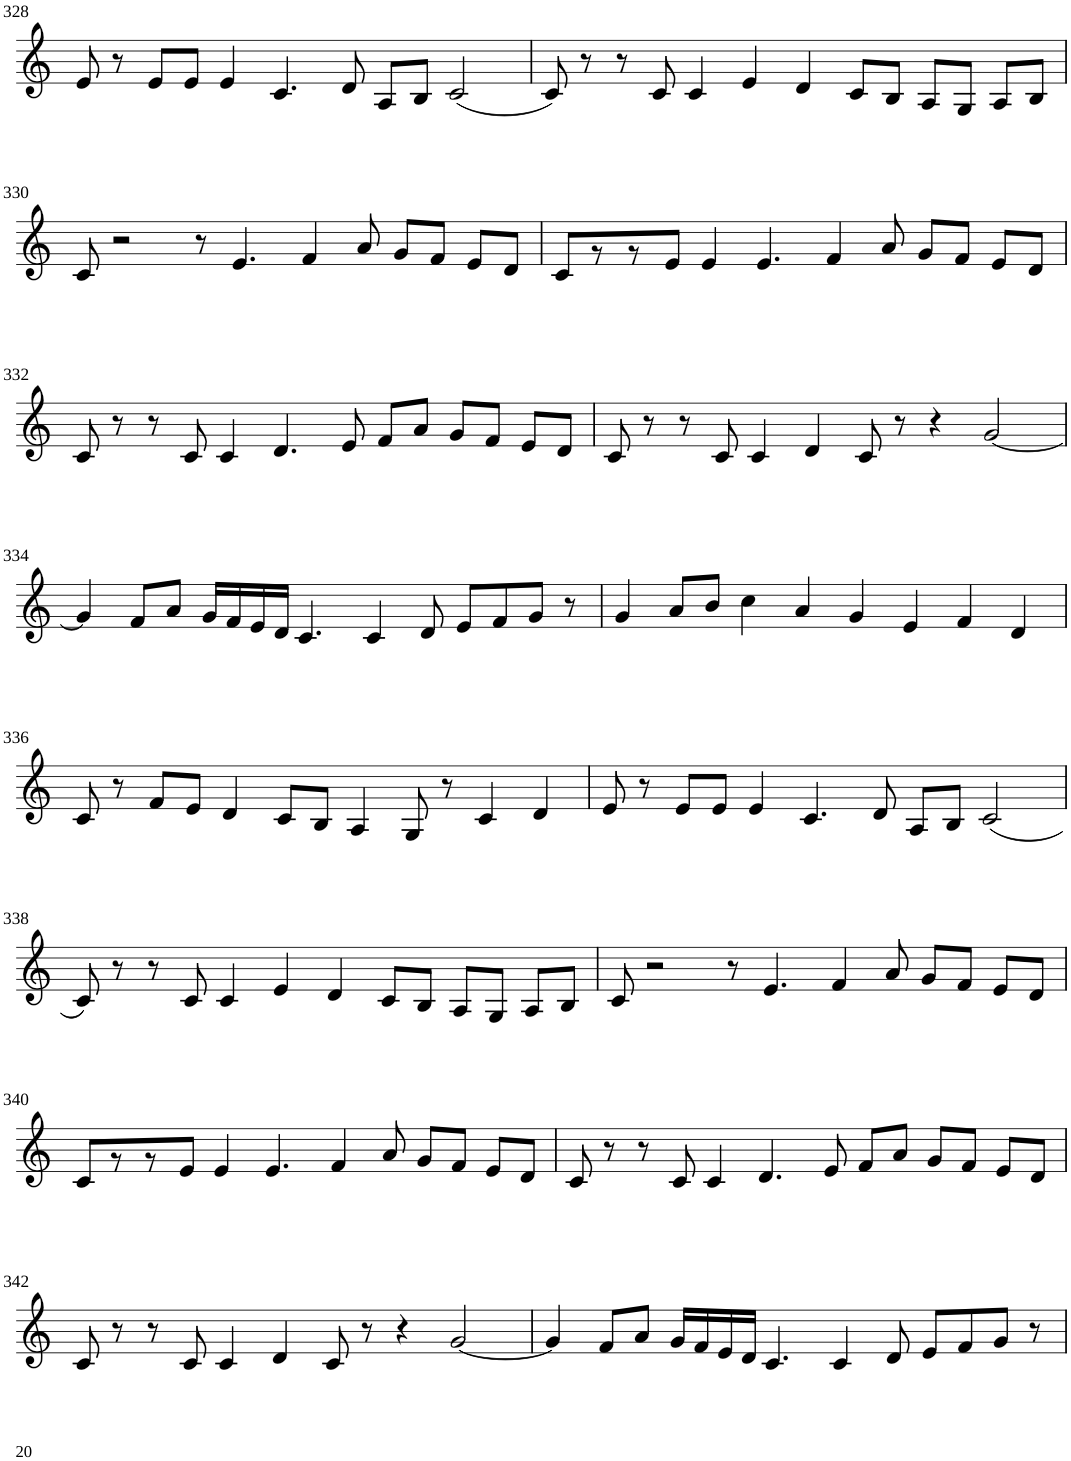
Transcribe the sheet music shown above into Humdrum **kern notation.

**kern
*part1
*staff1
*I"Violin
!!LO:PB:g=z
*clefG2
*k[]
*M8/4
=328
8e/
8r
8e/L
8e/J
4e/
4.c/
8d/
8A/L
8B/J
(2c/
=329
8c/)
8r
8r
8c/
4c/
4e/
4d/
8c/L
8B/J
8A/L
8G/J
8A/L
8B/J
!!LO:LB:g=z
=330
8c/
2r
8r
4.e/
4f/
8a/
8g/L
8f/J
8e/L
8d/J
=331
8c/L
8r
8r
8e/J
4e/
4.e/
4f/
8a/
8g/L
8f/J
8e/L
8d/J
!!LO:LB:g=z
=332
8c/
8r
8r
8c/
4c/
4.d/
8e/
8f/L
8a/J
8g/L
8f/J
8e/L
8d/J
=333
8c/
8r
8r
8c/
4c/
4d/
8c/
8r
4r
[2g/
!!LO:LB:g=z
=334
4g/]
8f/L
8a/J
16g/LL
16f/
16e/
16d/JJ
4.c/
4c/
8d/
8e/L
8f/
8g/J
8r
=335
4g/
8a/L
8b/J
4cc\
4a/
4g/
4e/
4f/
4d/
!!LO:LB:g=z
=336
8c/
8r
8f/L
8e/J
4d/
8c/L
8B/J
4A/
8G/
8r
4c/
4d/
=337
8e/
8r
8e/L
8e/J
4e/
4.c/
8d/
8A/L
8B/J
(2c/
!!LO:LB:g=z
=338
8c/)
8r
8r
8c/
4c/
4e/
4d/
8c/L
8B/J
8A/L
8G/J
8A/L
8B/J
=339
8c/
2r
8r
4.e/
4f/
8a/
8g/L
8f/J
8e/L
8d/J
!!LO:LB:g=z
=340
8c/L
8r
8r
8e/J
4e/
4.e/
4f/
8a/
8g/L
8f/J
8e/L
8d/J
=341
8c/
8r
8r
8c/
4c/
4.d/
8e/
8f/L
8a/J
8g/L
8f/J
8e/L
8d/J
!!LO:LB:g=z
=342
8c/
8r
8r
8c/
4c/
4d/
8c/
8r
4r
[2g/
=343
4g/]
8f/L
8a/J
16g/LL
16f/
16e/
16d/JJ
4.c/
4c/
8d/
8e/L
8f/
8g/J
8r
=
*-
